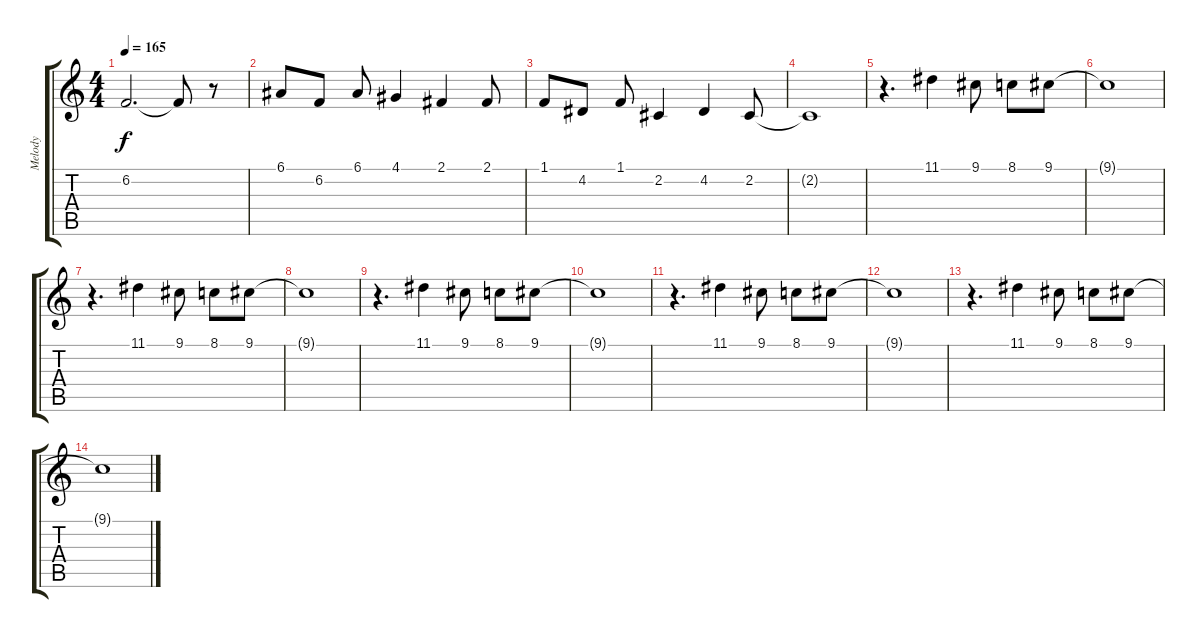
\track ("Melody" "Melody") {instrument vibraphone}
\staff {score tabs}
\tuning (E4 B3 G3 D3 A2 E2) {hide}
\ts (4 4)
\tempo 165
\clef g2
\ks c
6.2{t}.2{d dy f} 6.2{t}.8 r.8 |
6.1.8 6.2.8 6.1.8 4.1.4 2.1.4 2.1.8 |
1.1.8 4.2.8 1.1.8 2.2.4 4.2.4 2.2.8 |
2.2{t}.1 |
r.4{d} 11.1.4 9.1.8 8.1.8 9.1.8 |
9.1{t}.1 |
r.4{d} 11.1.4 9.1.8 8.1.8 9.1.8 |
9.1{t}.1 |
r.4{d} 11.1.4 9.1.8 8.1.8 9.1.8 |
9.1{t}.1 |
r.4{d} 11.1.4 9.1.8 8.1.8 9.1.8 |
9.1{t}.1 |
r.4{d} 11.1.4 9.1.8 8.1.8 9.1.8 |
9.1{t}.1
